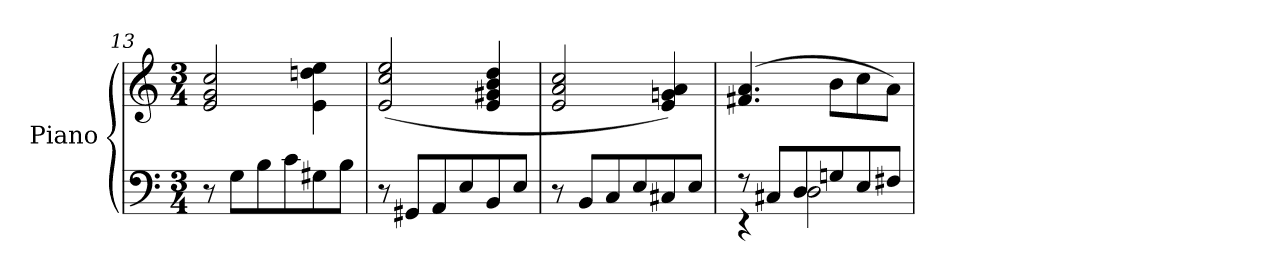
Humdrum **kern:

**kern	**kern
*part1	*part1
*staff2	*staff1
*I"Piano	*
*I'Pno.	*
*clefF4	*clefG2
*k[]	*k[]
*M3/4	*M3/4
=13	=13
8r	2e/ 2g/ 2cc/
8G\L	.
8B\	.
8c\	.
8G#X\	4e\ 4ddn\ 4ee\
8B\J	.
=14	=14
8r	(<2e/ 2cc/ 2ee/
8GG#X/L	.
8AA/	.
8E/	.
8BB/	4e/ 4g#X/ 4b/ 4dd/
8E/J	.
=15	=15
8r	2e/ 2a/ 2cc/
8BB/L	.
8C/	.
8E/	.
8C#X/	4e/ 4gn/ 4a/)
8E/J	.
!!LO:PB:g=z
=16	=16
*^	*
8r	4r	(>4.f#X/ 4.a/
8C#X/L	.	.
8D/	2D\	.
8Gn/	.	8b\L
8E/	.	8cc\
8F#X/J	.	8a\J)
*v	*v	*
=	=
*-	*-
